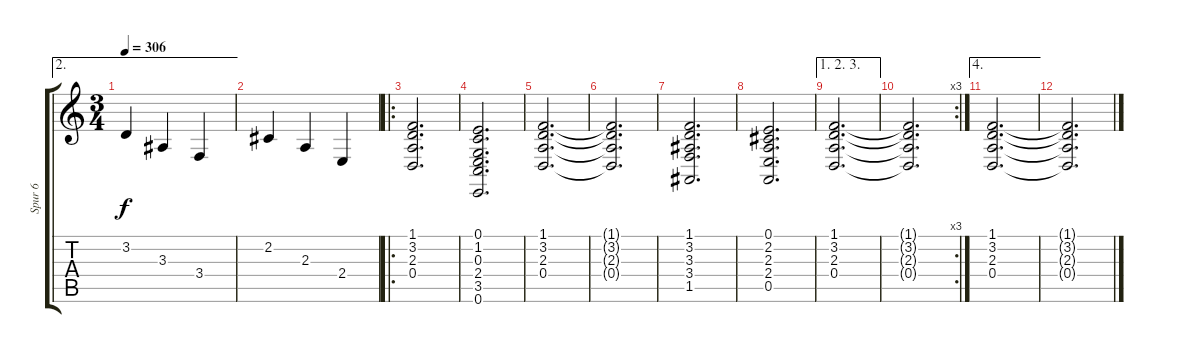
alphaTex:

\track ("Spur 6" "Spur 6") {instrument synthstrings2}
\staff {score tabs}
\tuning (E4 B3 G3 D3 A2 E2) {hide}
\ae 2
\ts (3 4)
\tempo 306
\clef g2
\ks c
3.2.4{dy f} 3.3.4 3.4.4 |
2.2.4 2.3.4 2.4.4 |
\ro
(1.1 3.2 2.3 0.4).2{d} |
(0.1 1.2 0.3 2.4 3.5 0.6).2{d} |
(1.1 3.2 2.3 0.4).2{d} |
(1.1{t} 3.2{t} 2.3{t} 0.4{t}).2{d} |
(1.1 3.2 3.3 3.4 1.5).2{d} |
(0.1 2.2 2.3 2.4 0.5).2{d} |
\ae (1 2 3)
(1.1 3.2 2.3 0.4).2{d} |
\rc 3
(1.1{t} 3.2{t} 2.3{t} 0.4{t}).2{d} |
\ae 4
(1.1 3.2 2.3 0.4).2{d} |
(1.1{t} 3.2{t} 2.3{t} 0.4{t}).2{d}
